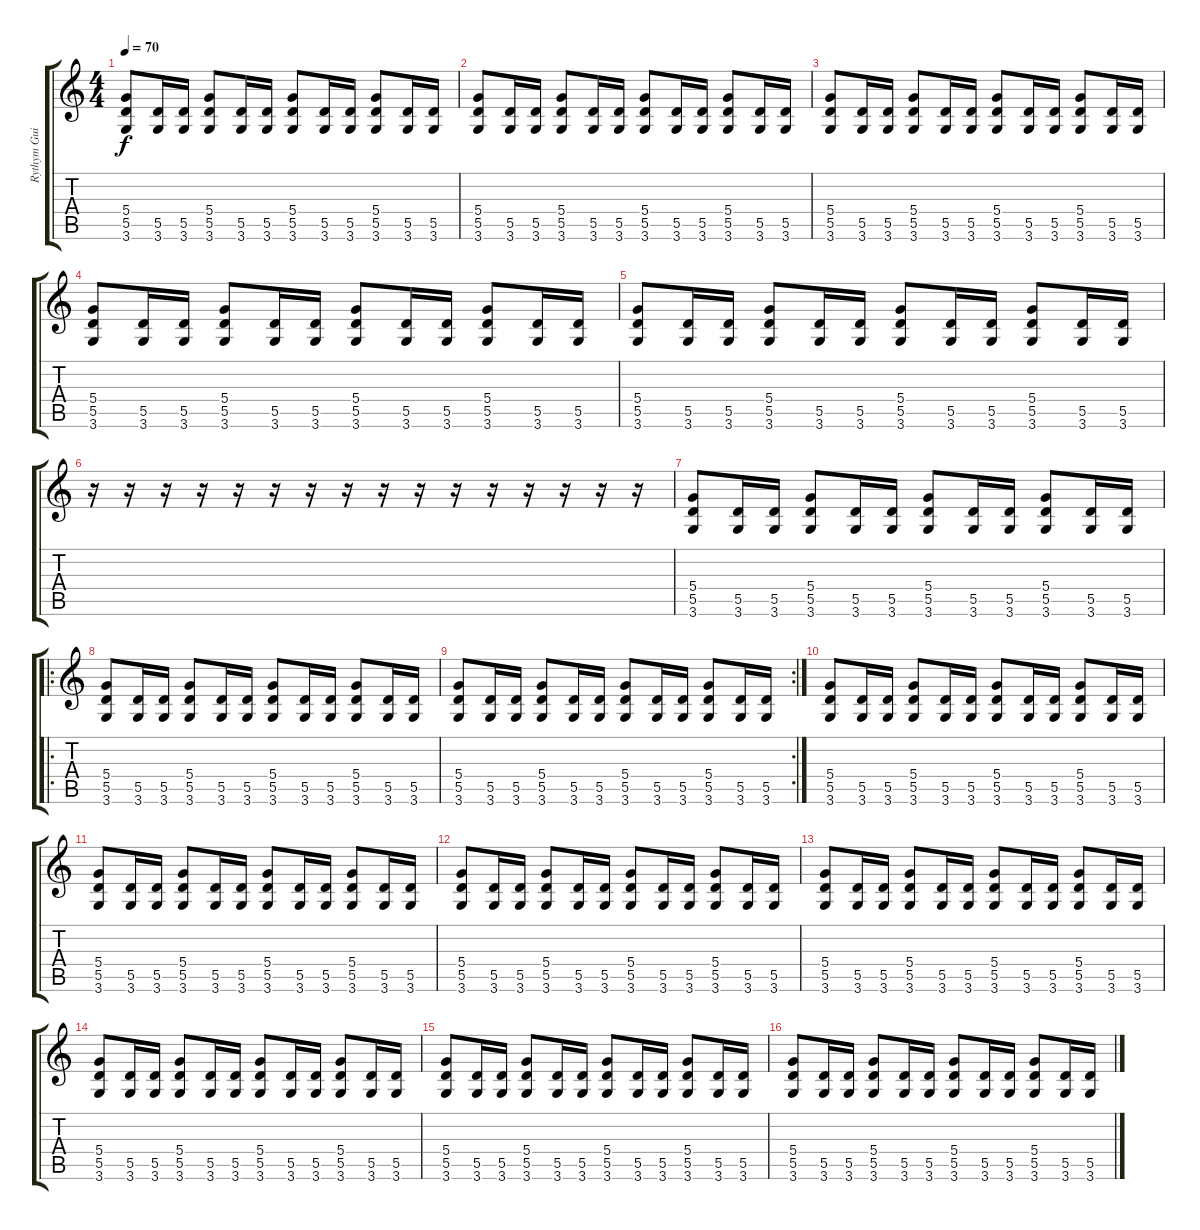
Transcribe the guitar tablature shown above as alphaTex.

\track ("Rythym Guitar 1" "Rythym Gui") {instrument distortionguitar}
\staff {score tabs}
\tuning (E4 B3 G3 D3 A2 E2) {hide}
\ts (4 4)
\tempo 70
\clef g2
\ks c
(5.4 5.5 3.6).8{dy f} (5.5 3.6).16 (5.5 3.6).16 (5.4 5.5 3.6).8 (5.5 3.6).16 (5.5 3.6).16 (5.4 5.5 3.6).8 (5.5 3.6).16 (5.5 3.6).16 (5.4 5.5 3.6).8 (5.5 3.6).16 (5.5 3.6).16 |
(5.4 5.5 3.6).8 (5.5 3.6).16 (5.5 3.6).16 (5.4 5.5 3.6).8 (5.5 3.6).16 (5.5 3.6).16 (5.4 5.5 3.6).8 (5.5 3.6).16 (5.5 3.6).16 (5.4 5.5 3.6).8 (5.5 3.6).16 (5.5 3.6).16 |
(5.4 5.5 3.6).8 (5.5 3.6).16 (5.5 3.6).16 (5.4 5.5 3.6).8 (5.5 3.6).16 (5.5 3.6).16 (5.4 5.5 3.6).8 (5.5 3.6).16 (5.5 3.6).16 (5.4 5.5 3.6).8 (5.5 3.6).16 (5.5 3.6).16 |
(5.4 5.5 3.6).8 (5.5 3.6).16 (5.5 3.6).16 (5.4 5.5 3.6).8 (5.5 3.6).16 (5.5 3.6).16 (5.4 5.5 3.6).8 (5.5 3.6).16 (5.5 3.6).16 (5.4 5.5 3.6).8 (5.5 3.6).16 (5.5 3.6).16 |
(5.4 5.5 3.6).8 (5.5 3.6).16 (5.5 3.6).16 (5.4 5.5 3.6).8 (5.5 3.6).16 (5.5 3.6).16 (5.4 5.5 3.6).8 (5.5 3.6).16 (5.5 3.6).16 (5.4 5.5 3.6).8 (5.5 3.6).16 (5.5 3.6).16 |
r.16 r.16 r.16 r.16 r.16 r.16 r.16 r.16 r.16 r.16 r.16 r.16 r.16{volume 16} r.16 r.16 r.16 |
(5.4 5.5 3.6).8 (5.5 3.6).16 (5.5 3.6).16 (5.4 5.5 3.6).8 (5.5 3.6).16 (5.5 3.6).16 (5.4 5.5 3.6).8 (5.5 3.6).16 (5.5 3.6).16 (5.4 5.5 3.6).8 (5.5 3.6).16 (5.5 3.6).16 |
\ro
(5.4 5.5 3.6).8 (5.5 3.6).16 (5.5 3.6).16 (5.4 5.5 3.6).8 (5.5 3.6).16 (5.5 3.6).16 (5.4 5.5 3.6).8 (5.5 3.6).16 (5.5 3.6).16 (5.4 5.5 3.6).8 (5.5 3.6).16 (5.5 3.6).16 |
\rc 2
(5.4 5.5 3.6).8 (5.5 3.6).16 (5.5 3.6).16 (5.4 5.5 3.6).8 (5.5 3.6).16 (5.5 3.6).16 (5.4 5.5 3.6).8 (5.5 3.6).16 (5.5 3.6).16 (5.4 5.5 3.6).8 (5.5 3.6).16 (5.5 3.6).16 |
(5.4 5.5 3.6).8 (5.5 3.6).16 (5.5 3.6).16 (5.4 5.5 3.6).8 (5.5 3.6).16 (5.5 3.6).16 (5.4 5.5 3.6).8 (5.5 3.6).16 (5.5 3.6).16 (5.4 5.5 3.6).8 (5.5 3.6).16 (5.5 3.6).16 |
(5.4 5.5 3.6).8 (5.5 3.6).16 (5.5 3.6).16 (5.4 5.5 3.6).8 (5.5 3.6).16 (5.5 3.6).16 (5.4 5.5 3.6).8 (5.5 3.6).16 (5.5 3.6).16 (5.4 5.5 3.6).8 (5.5 3.6).16 (5.5 3.6).16 |
(5.4 5.5 3.6).8 (5.5 3.6).16 (5.5 3.6).16 (5.4 5.5 3.6).8 (5.5 3.6).16 (5.5 3.6).16 (5.4 5.5 3.6).8 (5.5 3.6).16 (5.5 3.6).16 (5.4 5.5 3.6).8 (5.5 3.6).16 (5.5 3.6).16 |
(5.4 5.5 3.6).8 (5.5 3.6).16 (5.5 3.6).16 (5.4 5.5 3.6).8 (5.5 3.6).16 (5.5 3.6).16 (5.4 5.5 3.6).8 (5.5 3.6).16 (5.5 3.6).16 (5.4 5.5 3.6).8 (5.5 3.6).16 (5.5 3.6).16 |
(5.4 5.5 3.6).8 (5.5 3.6).16 (5.5 3.6).16 (5.4 5.5 3.6).8 (5.5 3.6).16 (5.5 3.6).16 (5.4 5.5 3.6).8 (5.5 3.6).16 (5.5 3.6).16 (5.4 5.5 3.6).8 (5.5 3.6).16 (5.5 3.6).16 |
(5.4 5.5 3.6).8 (5.5 3.6).16 (5.5 3.6).16 (5.4 5.5 3.6).8 (5.5 3.6).16 (5.5 3.6).16 (5.4 5.5 3.6).8 (5.5 3.6).16 (5.5 3.6).16 (5.4 5.5 3.6).8 (5.5 3.6).16 (5.5 3.6).16 |
(5.4 5.5 3.6).8 (5.5 3.6).16 (5.5 3.6).16 (5.4 5.5 3.6).8 (5.5 3.6).16 (5.5 3.6).16 (5.4 5.5 3.6).8 (5.5 3.6).16 (5.5 3.6).16 (5.4 5.5 3.6).8 (5.5 3.6).16 (5.5 3.6).16
